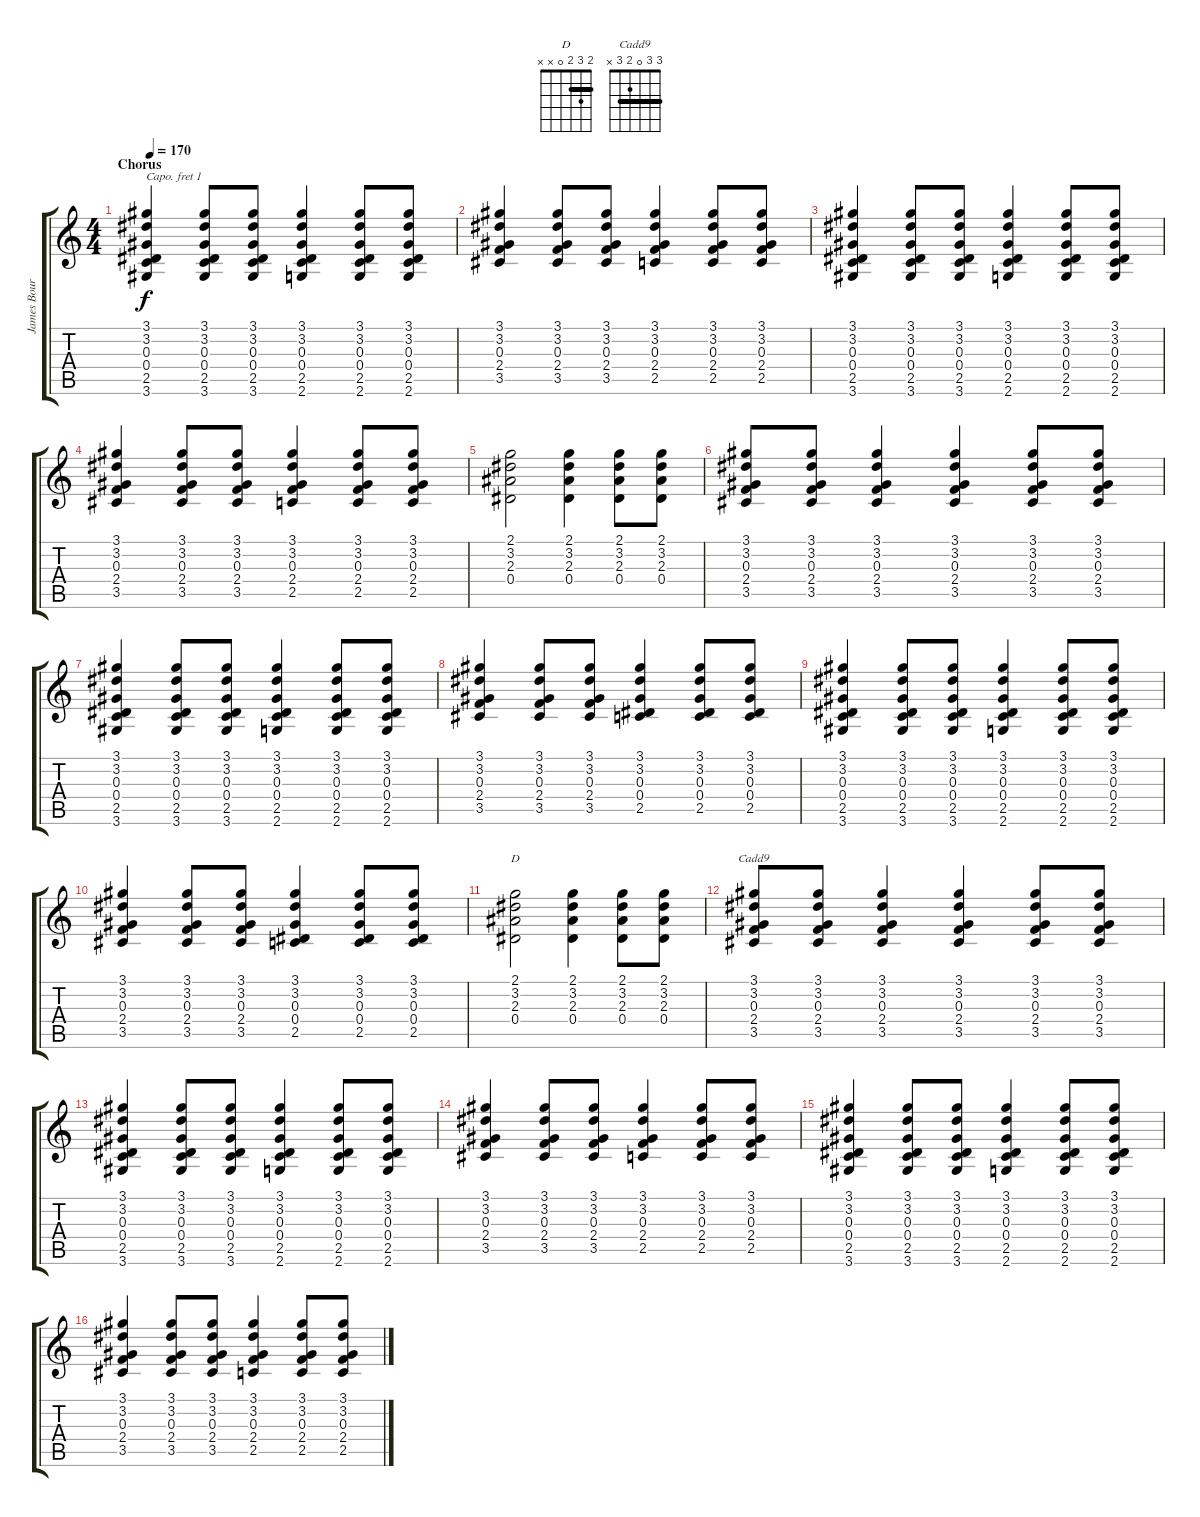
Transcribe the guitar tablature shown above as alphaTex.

\track ("James Bourne" "James Bour") {instrument overdrivenguitar}
\staff {score tabs}
\capo 1
\tuning (E4 B3 G3 D3 A2 E2) {hide}
\chord ("D" 2 3 2 0 x x) {barre 2}
\chord ("Cadd9" 3 3 0 2 3 x) {barre 3}
\ts (4 4)
\section ("" "Chorus")
\tempo 170
\clef g2
\ks c
(3.1 3.2 0.3 0.4 2.5 3.6).4{dy f} (3.1 3.2 0.3 0.4 2.5 3.6).8 (3.1 3.2 0.3 0.4 2.5 3.6).8 (3.1 3.2 0.3 0.4 2.5 2.6).4 (3.1 3.2 0.3 0.4 2.5 2.6).8 (3.1 3.2 0.3 0.4 2.5 2.6).8 |
(3.1 3.2 0.3 2.4 3.5).4 (3.1 3.2 0.3 2.4 3.5).8 (3.1 3.2 0.3 2.4 3.5).8 (3.1 3.2 0.3 2.4 2.5).4 (3.1 3.2 0.3 2.4 2.5).8 (3.1 3.2 0.3 2.4 2.5).8 |
(3.1 3.2 0.3 0.4 2.5 3.6).4 (3.1 3.2 0.3 0.4 2.5 3.6).8 (3.1 3.2 0.3 0.4 2.5 3.6).8 (3.1 3.2 0.3 0.4 2.5 2.6).4 (3.1 3.2 0.3 0.4 2.5 2.6).8 (3.1 3.2 0.3 0.4 2.5 2.6).8 |
(3.1 3.2 0.3 2.4 3.5).4 (3.1 3.2 0.3 2.4 3.5).8 (3.1 3.2 0.3 2.4 3.5).8 (3.1 3.2 0.3 2.4 2.5).4 (3.1 3.2 0.3 2.4 2.5).8 (3.1 3.2 0.3 2.4 2.5).8 |
(2.1 3.2 2.3 0.4).2 (2.1 3.2 2.3 0.4).4 (2.1 3.2 2.3 0.4).8 (2.1 3.2 2.3 0.4).8 |
(3.1 3.2 0.3 2.4 3.5).8 (3.1 3.2 0.3 2.4 3.5).8 (3.1 3.2 0.3 2.4 3.5).4 (3.1 3.2 0.3 2.4 3.5).4 (3.1 3.2 0.3 2.4 3.5).8 (3.1 3.2 0.3 2.4 3.5).8 |
(3.1 3.2 0.3 0.4 2.5 3.6).4 (3.1 3.2 0.3 0.4 2.5 3.6).8 (3.1 3.2 0.3 0.4 2.5 3.6).8 (3.1 3.2 0.3 0.4 2.5 2.6).4 (3.1 3.2 0.3 0.4 2.5 2.6).8 (3.1 3.2 0.3 0.4 2.5 2.6).8 |
(3.1 3.2 0.3 2.4 3.5).4 (3.1 3.2 0.3 2.4 3.5).8 (3.1 3.2 0.3 2.4 3.5).8 (3.1 3.2 0.3 0.4 2.5).4 (3.1 3.2 0.3 0.4 2.5).8 (3.1 3.2 0.3 0.4 2.5).8 |
(3.1 3.2 0.3 0.4 2.5 3.6).4 (3.1 3.2 0.3 0.4 2.5 3.6).8 (3.1 3.2 0.3 0.4 2.5 3.6).8 (3.1 3.2 0.3 0.4 2.5 2.6).4 (3.1 3.2 0.3 0.4 2.5 2.6).8 (3.1 3.2 0.3 0.4 2.5 2.6).8 |
(3.1 3.2 0.3 2.4 3.5).4 (3.1 3.2 0.3 2.4 3.5).8 (3.1 3.2 0.3 2.4 3.5).8 (3.1 3.2 0.3 0.4 2.5).4 (3.1 3.2 0.3 0.4 2.5).8 (3.1 3.2 0.3 0.4 2.5).8 |
(2.1 3.2 2.3 0.4).2{ch "D"} (2.1 3.2 2.3 0.4).4 (2.1 3.2 2.3 0.4).8 (2.1 3.2 2.3 0.4).8 |
(3.1 3.2 0.3 2.4 3.5).8{ch "Cadd9"} (3.1 3.2 0.3 2.4 3.5).8 (3.1 3.2 0.3 2.4 3.5).4 (3.1 3.2 0.3 2.4 3.5).4 (3.1 3.2 0.3 2.4 3.5).8 (3.1 3.2 0.3 2.4 3.5).8 |
(3.1 3.2 0.3 0.4 2.5 3.6).4 (3.1 3.2 0.3 0.4 2.5 3.6).8 (3.1 3.2 0.3 0.4 2.5 3.6).8 (3.1 3.2 0.3 0.4 2.5 2.6).4 (3.1 3.2 0.3 0.4 2.5 2.6).8 (3.1 3.2 0.3 0.4 2.5 2.6).8 |
(3.1 3.2 0.3 2.4 3.5).4 (3.1 3.2 0.3 2.4 3.5).8 (3.1 3.2 0.3 2.4 3.5).8 (3.1 3.2 0.3 2.4 2.5).4 (3.1 3.2 0.3 2.4 2.5).8 (3.1 3.2 0.3 2.4 2.5).8 |
(3.1 3.2 0.3 0.4 2.5 3.6).4 (3.1 3.2 0.3 0.4 2.5 3.6).8 (3.1 3.2 0.3 0.4 2.5 3.6).8 (3.1 3.2 0.3 0.4 2.5 2.6).4 (3.1 3.2 0.3 0.4 2.5 2.6).8 (3.1 3.2 0.3 0.4 2.5 2.6).8 |
(3.1 3.2 0.3 2.4 3.5).4 (3.1 3.2 0.3 2.4 3.5).8 (3.1 3.2 0.3 2.4 3.5).8 (3.1 3.2 0.3 2.4 2.5).4 (3.1 3.2 0.3 2.4 2.5).8 (3.1 3.2 0.3 2.4 2.5).8
